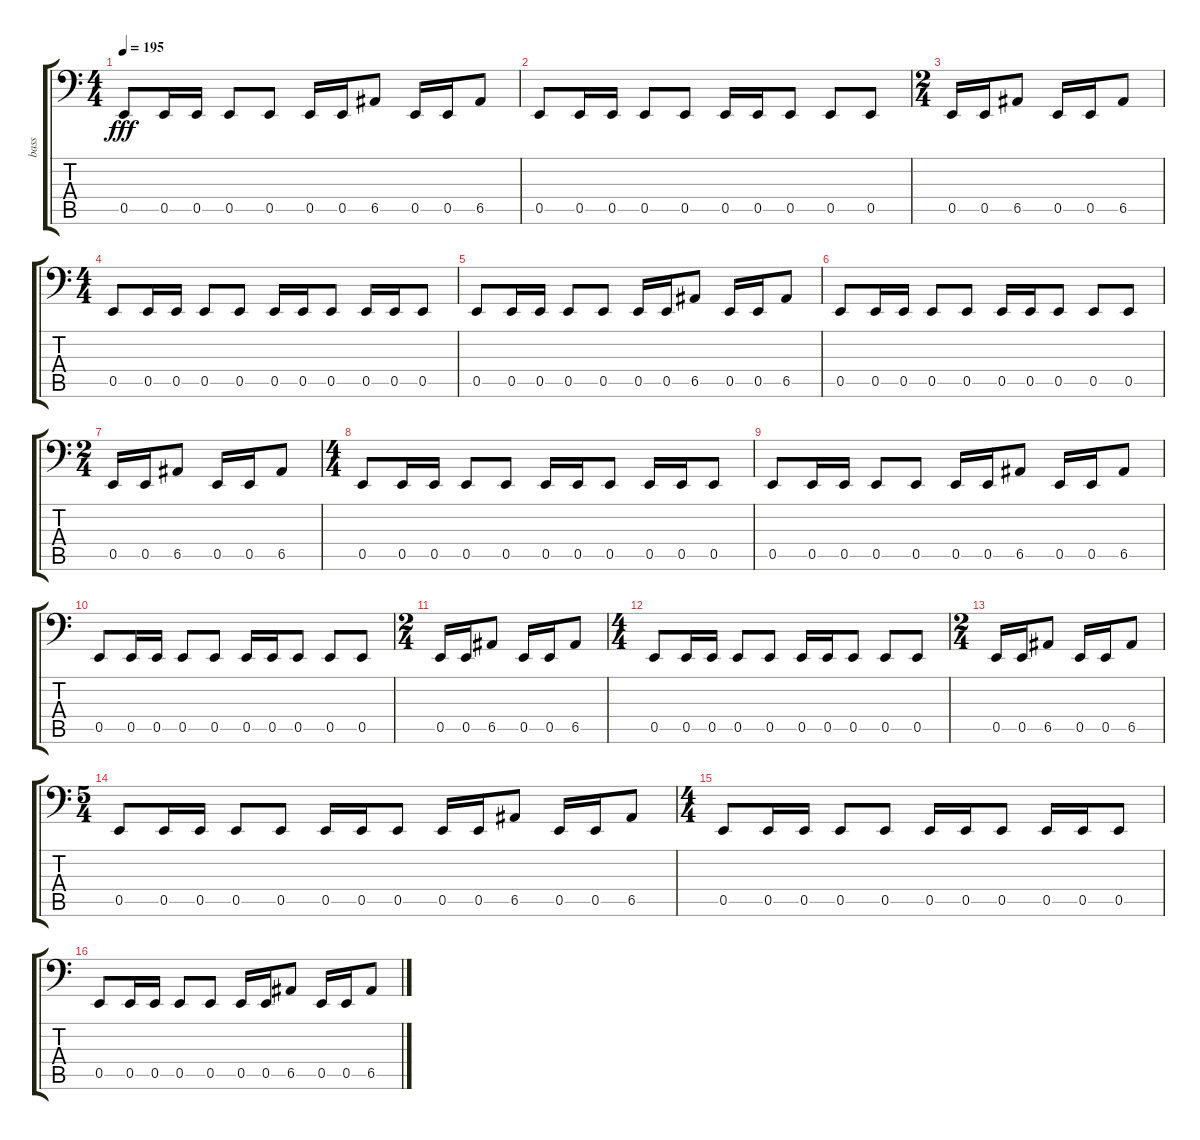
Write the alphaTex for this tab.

\track ("bass" "bass") {instrument electricbassfinger}
\staff {score tabs}
\tuning (C3 G2 D2 A1 E1 B0) {hide}
\ts (4 4)
\tempo 195
\clef f4
\ks c
0.5.8{dy fff} 0.5.16 0.5.16 0.5.8 0.5.8 0.5.16 0.5.16 6.5.8 0.5.16 0.5.16 6.5.8 |
0.5.8 0.5.16 0.5.16 0.5.8 0.5.8 0.5.16 0.5.16 0.5.8 0.5.8 0.5.8 |
\ts (2 4)
0.5.16 0.5.16 6.5.8 0.5.16 0.5.16 6.5.8 |
\ts (4 4)
0.5.8 0.5.16 0.5.16 0.5.8 0.5.8 0.5.16 0.5.16 0.5.8 0.5.16 0.5.16 0.5.8 |
0.5.8 0.5.16 0.5.16 0.5.8 0.5.8 0.5.16 0.5.16 6.5.8 0.5.16 0.5.16 6.5.8 |
0.5.8 0.5.16 0.5.16 0.5.8 0.5.8 0.5.16 0.5.16 0.5.8 0.5.8 0.5.8 |
\ts (2 4)
0.5.16 0.5.16 6.5.8 0.5.16 0.5.16 6.5.8 |
\ts (4 4)
0.5.8 0.5.16 0.5.16 0.5.8 0.5.8 0.5.16 0.5.16 0.5.8 0.5.16 0.5.16 0.5.8 |
0.5.8 0.5.16 0.5.16 0.5.8 0.5.8 0.5.16 0.5.16 6.5.8 0.5.16 0.5.16 6.5.8 |
0.5.8 0.5.16 0.5.16 0.5.8 0.5.8 0.5.16 0.5.16 0.5.8 0.5.8 0.5.8 |
\ts (2 4)
0.5.16 0.5.16 6.5.8 0.5.16 0.5.16 6.5.8 |
\ts (4 4)
0.5.8 0.5.16 0.5.16 0.5.8 0.5.8 0.5.16 0.5.16 0.5.8 0.5.8 0.5.8 |
\ts (2 4)
0.5.16 0.5.16 6.5.8 0.5.16 0.5.16 6.5.8 |
\ts (5 4)
0.5.8 0.5.16 0.5.16 0.5.8 0.5.8 0.5.16 0.5.16 0.5.8 0.5.16 0.5.16 6.5.8 0.5.16 0.5.16 6.5.8 |
\ts (4 4)
0.5.8 0.5.16 0.5.16 0.5.8 0.5.8 0.5.16 0.5.16 0.5.8 0.5.16 0.5.16 0.5.8 |
0.5.8 0.5.16 0.5.16 0.5.8 0.5.8 0.5.16 0.5.16 6.5.8 0.5.16 0.5.16 6.5.8
